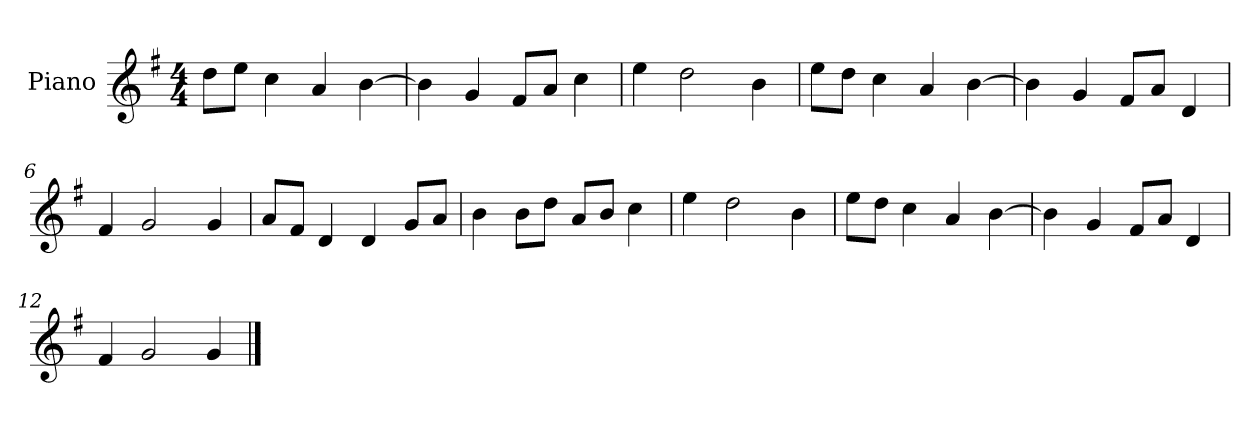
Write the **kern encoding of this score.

**kern
*part1
*staff1
*I"Piano
*I'P-no
*clefG2
*k[f#]
*M4/4
*MM90
=1
8dd\L
8ee\J
4cc\
4a/
[4b\
=2
4b\]
4g/
8f#/L
8a/J
4cc\
=3
4ee\
2dd\
4b\
=4
8ee\L
8dd\J
4cc\
4a/
[4b\
=5
4b\]
4g/
8f#/L
8a/J
4d/
=6
4f#/
2g/
4g/
=7
8a/L
8f#/J
4d/
4d/
8g/L
8a/J
!!LO:LB:g=z
=8
4b\
8b\L
8dd\J
8a/L
8b/J
4cc\
=9
4ee\
2dd\
4b\
=10
8ee\L
8dd\J
4cc\
4a/
[4b\
=11
4b\]
4g/
8f#/L
8a/J
4d/
=12
4f#/
2g/
4g/
==
*-
